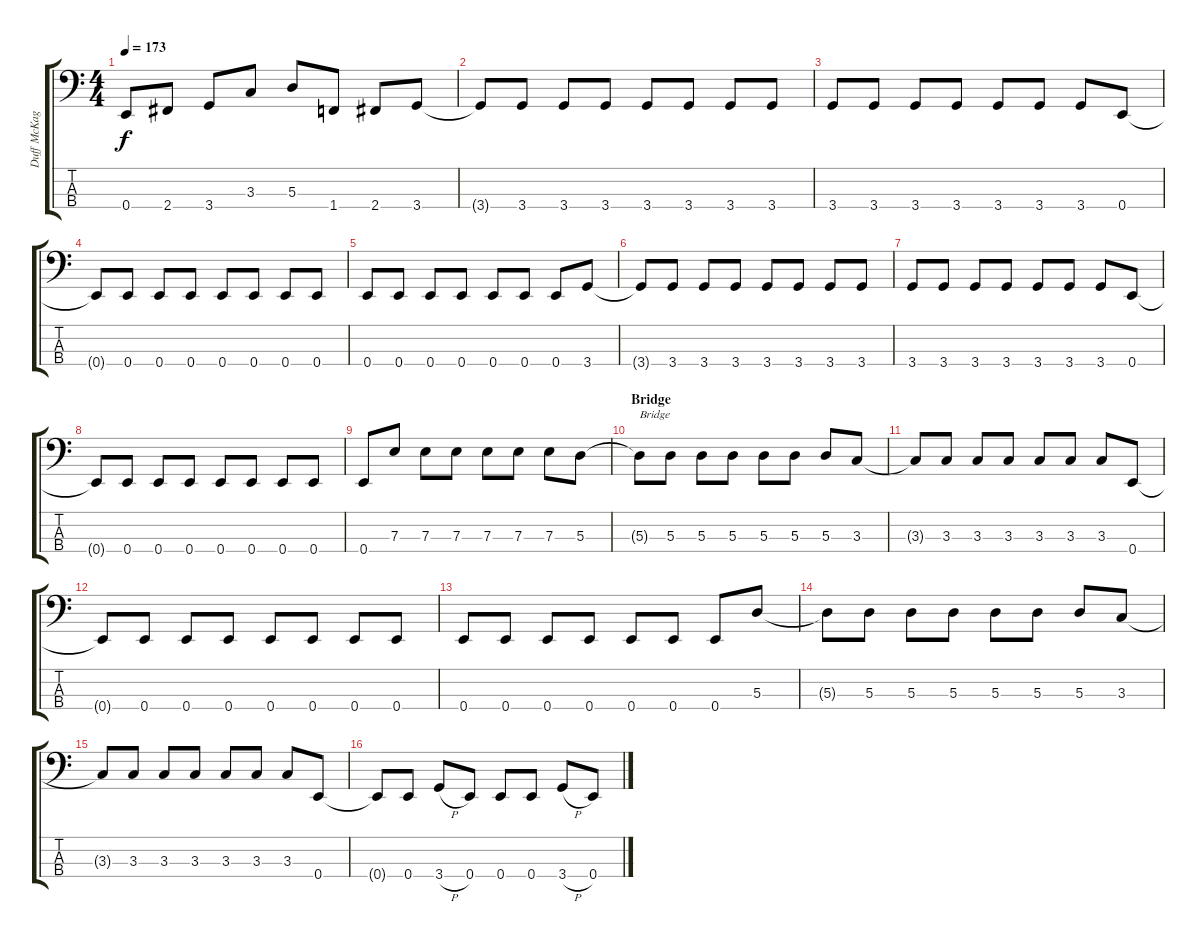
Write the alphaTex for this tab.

\track ("Duff McKagan" "Duff McKag") {instrument electricbasspick}
\staff {score tabs}
\tuning (G2 D2 A1 E1) {hide}
\ts (4 4)
\tempo 173
\clef f4
\ks c
0.4.8{dy f} 2.4.8 3.4.8 3.3.8 5.3.8 1.4.8 2.4.8 3.4.8 |
3.4{t}.8 3.4.8 3.4.8 3.4.8 3.4.8 3.4.8 3.4.8 3.4.8 |
3.4.8 3.4.8 3.4.8 3.4.8 3.4.8 3.4.8 3.4.8 0.4.8 |
0.4{t}.8 0.4.8 0.4.8 0.4.8 0.4.8 0.4.8 0.4.8 0.4.8 |
0.4.8 0.4.8 0.4.8 0.4.8 0.4.8 0.4.8 0.4.8 3.4.8 |
3.4{t}.8 3.4.8 3.4.8 3.4.8 3.4.8 3.4.8 3.4.8 3.4.8 |
3.4.8 3.4.8 3.4.8 3.4.8 3.4.8 3.4.8 3.4.8 0.4.8 |
0.4{t}.8 0.4.8 0.4.8 0.4.8 0.4.8 0.4.8 0.4.8 0.4.8 |
0.4.8 7.3.8 7.3.8 7.3.8 7.3.8 7.3.8 7.3.8 5.3.8 |
\section ("" "Bridge")
5.3{t}.8{txt "Bridge"} 5.3.8 5.3.8 5.3.8 5.3.8 5.3.8 5.3.8 3.3.8 |
3.3{t}.8 3.3.8 3.3.8 3.3.8 3.3.8 3.3.8 3.3.8 0.4.8 |
0.4{t}.8 0.4.8 0.4.8 0.4.8 0.4.8 0.4.8 0.4.8 0.4.8 |
0.4.8 0.4.8 0.4.8 0.4.8 0.4.8 0.4.8 0.4.8 5.3.8 |
5.3{t}.8 5.3.8 5.3.8 5.3.8 5.3.8 5.3.8 5.3.8 3.3.8 |
3.3{t}.8 3.3.8 3.3.8 3.3.8 3.3.8 3.3.8 3.3.8 0.4.8 |
0.4{t}.8 0.4.8 3.4{h}.8 0.4.8 0.4.8 0.4.8 3.4{h}.8 0.4.8
